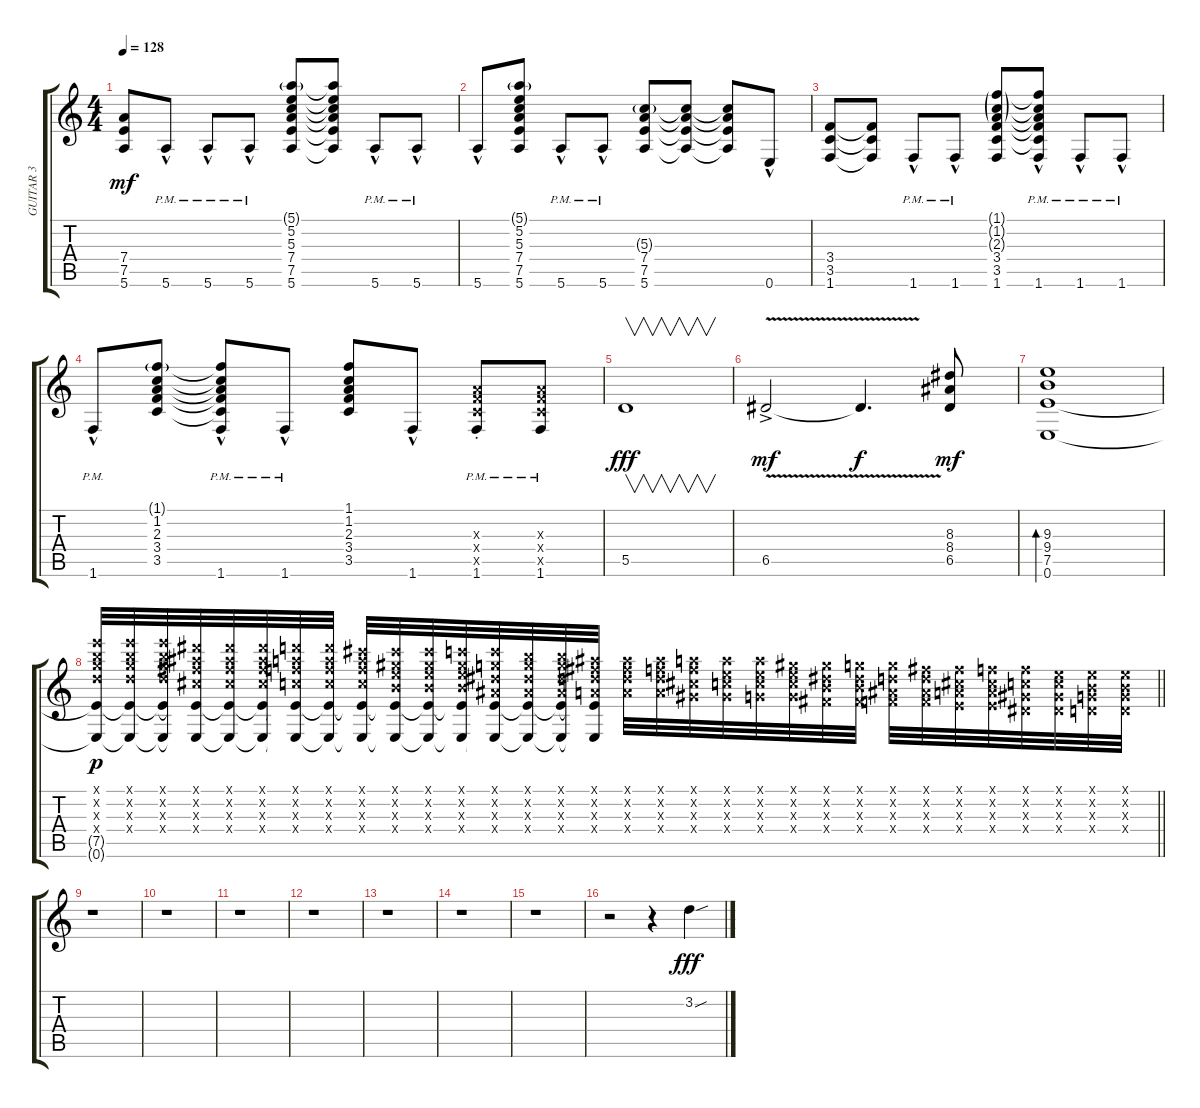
\track ("GUITAR 3" "GUITAR 3") {instrument overdrivenguitar}
\staff {score tabs}
\tuning (E4 B3 G3 D3 A2 E2) {hide}
\ts (4 4)
\tempo 128
\clef g2
\ks aminor
(7.4 7.5 5.6).8{dy mf} 5.6{hac pm}.8 5.6{hac pm}.8 5.6{hac pm}.8 (5.1{g} 5.2 5.3 7.4 7.5 5.6).8 (5.1{t} 5.2{t} 5.3{t} 7.4{t} 7.5{t} 5.6{t}).8 5.6{hac pm}.8 5.6{hac pm}.8 |
5.6{hac}.8 (5.1{g} 5.2 5.3 7.4 7.5 5.6).8 5.6{hac pm}.8 5.6{hac pm}.8 (5.3{g} 7.4 7.5 5.6).8 (5.3{t} 7.4{t} 7.5{t} 5.6{t}).8 (5.3{t} 7.4{t} 7.5{t} 5.6{t}).8 0.6{hac}.8 |
(3.4 3.5 1.6).8 (3.4{t} 3.5{t} 1.6{t}).8 1.6{hac pm}.8 1.6{hac pm}.8 (1.1{g} 1.2{g} 2.3{g} 3.4 3.5 1.6).8 (1.1{t} 1.2{t} 2.3{t} 3.4{t} 3.5{t} 1.6{hac pm}).8 1.6{hac pm}.8 1.6{hac pm}.8 |
1.6{hac pm}.8 (1.1{g} 1.2 2.3 3.4 3.5).8 (1.1{t} 1.2{t} 2.3{t} 3.4{t} 3.5{t} 1.6{hac pm}).8 1.6{hac pm}.8 (1.1 1.2 2.3 3.4 3.5).8 1.6{hac}.8 (2.3{x} 3.4{x} 3.5{x} 1.6{pm st}).8 (2.3{x} 3.4{x} 3.5{x} 1.6{pm}).8 |
5.5.1{v dy fff} |
6.5{v ac}.2{dy mf} 6.5{t}.4{d dy f} (8.3 8.4 6.5).8{dy mf} |
(9.3 9.4 7.5 0.6).1{bd 480} |
\barLineRight lightlight
(12.1{x} 12.2{x} 12.3{x} 12.4{x} 7.5{t} 0.6{t}).32{dy p} (12.1{x} 12.2{x} 12.3{x} 12.4{x} 7.5{t} 0.6{t}).32 (12.1{x} 12.2{x} 12.3{x} 12.4{x} 7.5{t} 0.6{t}).32 (11.1{x} 11.2{x} 11.3{x} 11.4{x} 7.5{t} 0.6{t}).32 (11.1{x} 11.2{x} 11.3{x} 11.4{x} 7.5{t} 0.6{t}).32 (11.1{x} 11.2{x} 11.3{x} 11.4{x} 7.5{t} 0.6{t}).32 (10.1{x} 10.2{x} 10.3{x} 10.4{x} 7.5{t} 0.6{t}).32 (10.1{x} 10.2{x} 10.3{x} 10.4{x} 7.5{t} 0.6{t}).32 (9.1{x} 10.2{x} 10.3{x} 10.4{x} 7.5{t} 0.6{t}).32 (9.1{x} 9.2{x} 9.3{x} 9.4{x} 7.5{t} 0.6{t}).32 (9.1{x} 9.2{x} 9.3{x} 9.4{x} 7.5{t} 0.6{t}).32 (8.1{x} 9.2{x} 9.3{x} 9.4{x} 7.5{t} 0.6{t}).32 (8.1{x} 8.2{x} 8.3{x} 8.4{x} 7.5{t} 0.6{t}).32 (7.1{x} 8.2{x} 8.3{x} 8.4{x} 7.5{t} 0.6{t}).32 (7.1{x} 8.2{x} 8.3{x} 8.4{x} 7.5{t} 0.6{t}).32 (6.1{x} 7.2{x} 7.3{x} 7.4{x} 7.5{t} 0.6{t}).32 (6.1{x} 7.2{x} 7.3{x} 7.4{x}).32 (6.1{x} 6.2{x} 7.3{x} 7.4{x}).32 (5.1{x} 6.2{x} 6.3{x} 6.4{x}).32 (5.1{x} 5.2{x} 5.3{x} 6.4{x}).32 (5.1{x} 5.2{x} 5.3{x} 5.4{x}).32 (4.1{x} 5.2{x} 5.3{x} 5.4{x}).32 (4.1{x} 4.2{x} 4.3{x} 4.4{x}).32 (3.1{x} 4.2{x} 4.3{x} 4.4{x}).32 (3.1{x} 3.2{x} 3.3{x} 3.4{x}).32 (2.1{x} 3.2{x} 3.3{x} 3.4{x}).32 (2.1{x} 2.2{x} 2.3{x} 2.4{x}).32 (1.1{x} 2.2{x} 2.3{x} 2.4{x}).32 (1.1{x} 1.2{x} 1.3{x} 1.4{x}).32 (0.1{x} 1.2{x} 1.3{x} 1.4{x}).32 (0.1{x} 0.2{x} 0.3{x} 0.4{x}).32 (0.1{x} 0.2{x} 0.3{x} 0.4{x}).32 |
r.1 |
r.1 |
r.1 |
r.1 |
r.1 |
r.1 |
r.1 |
r.2 r.4 3.2{sou}.4{dy fff}
